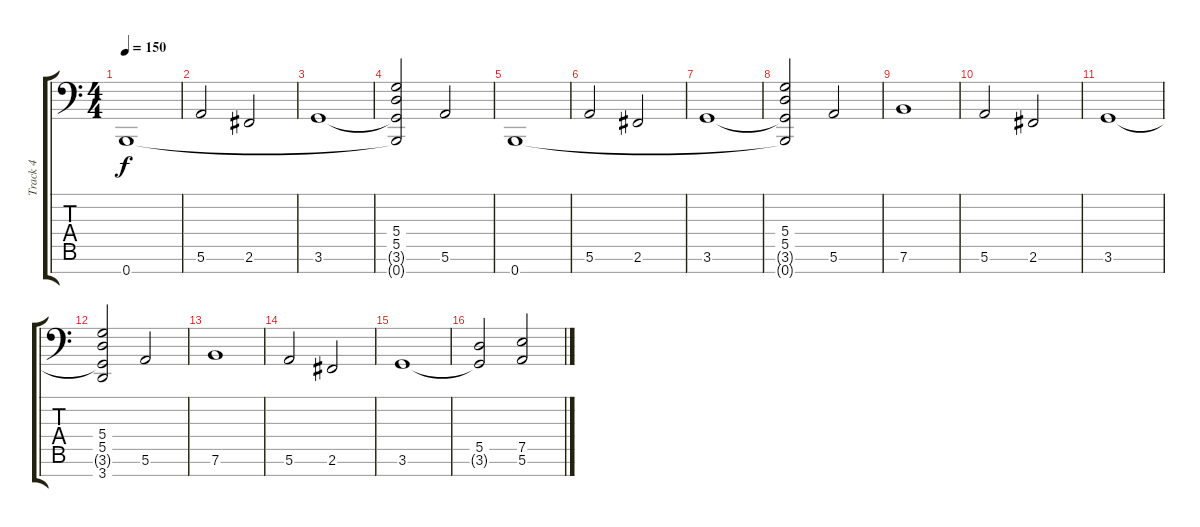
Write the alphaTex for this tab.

\track ("Track 4" "Track 4") {instrument electricbassfinger}
\staff {score tabs}
\tuning (E3 B2 G2 D2 A1 E1 B0) {hide}
\ts (4 4)
\tempo 150
\clef f4
\ks c
0.7.1{dy f} |
5.6.2 2.6.2 |
3.6.1 |
(5.4 5.5 3.6{t} 0.7{t}).2 5.6.2 |
0.7.1 |
5.6.2 2.6.2 |
3.6.1 |
(5.4 5.5 3.6{t} 0.7{t}).2 5.6.2 |
7.6.1 |
5.6.2 2.6.2 |
3.6.1 |
(5.4 5.5 3.6{t} 3.7).2 5.6.2 |
7.6.1 |
5.6.2 2.6.2 |
3.6.1 |
(5.5 3.6{t}).2 (7.5 5.6).2
